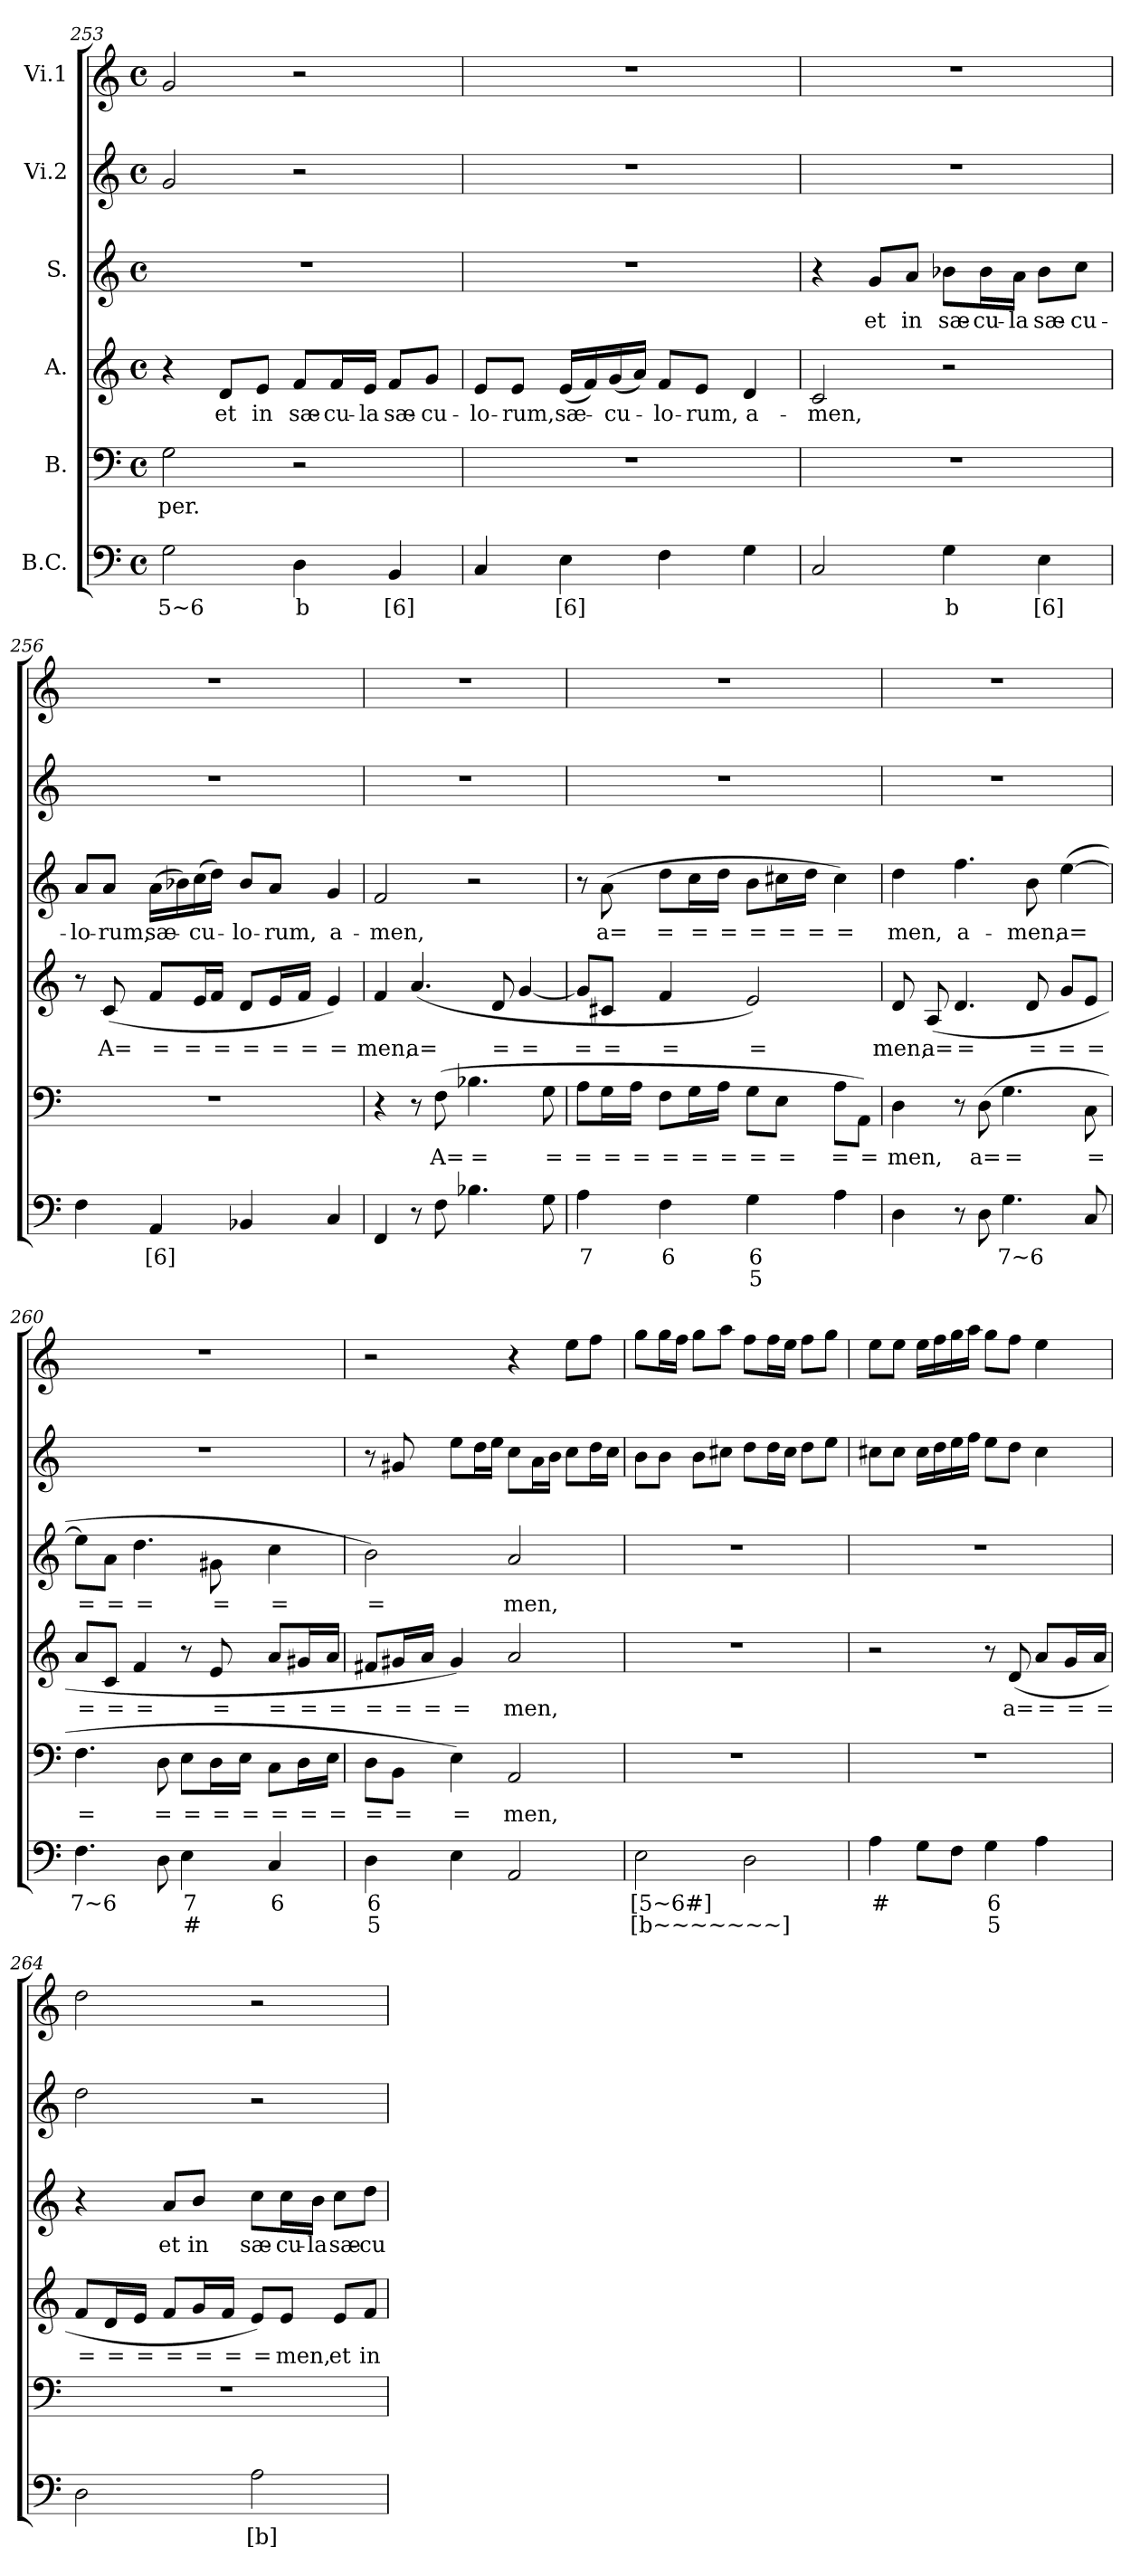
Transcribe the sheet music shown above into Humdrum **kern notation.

**kern	**text	**text	**kern	**text	**kern	**text	**kern	**text	**kern	**kern
*part6	*part6	*part6	*part5	*part5	*part4	*part4	*part3	*part3	*part2	*part1
*staff6	*staff6	*staff6	*staff5	*staff5	*staff4	*staff4	*staff3	*staff3	*staff2	*staff1
*I"B.C.	*	*	*I"B.	*	*I"A.	*	*I"S.	*	*I"Vi.2	*I"Vi.1
*clefF4	*	*	*clefF4	*	*clefG2	*	*clefG2	*	*clefG2	*clefG2
*k[]	*	*	*k[]	*	*k[]	*	*k[]	*	*k[]	*k[]
*C:	*	*	*C:	*	*C:	*	*C:	*	*C:	*C:
*M4/4	*	*	*M4/4	*	*M4/4	*	*M4/4	*	*M4/4	*M4/4
*met(c)	*	*	*met(c)	*	*met(c)	*	*met(c)	*	*met(c)	*met(c)
=253	=253	=253	=253	=253	=253	=253	=253	=253	=253	=253
!	!LO:LY:b	!	!	!LO:LY:b	!	!	!	!	!	!
2G\	5~6	.	2G\	-per.	4r	.	1r	.	2g/	2g/
!	!	!	!	!	!	!LO:LY:b	!	!	!	!
.	.	.	.	.	8d/L	et	.	.	.	.
!	!	!	!	!	!	!LO:LY:b	!	!	!	!
.	.	.	.	.	8e/J	in	.	.	.	.
!	!LO:LY:b	!	!	!	!	!LO:LY:b	!	!	!	!
4D\	b	.	2r	.	8f/L	sæ-	.	.	2r	2r
!	!	!	!	!	!	!LO:LY:b	!	!	!	!
.	.	.	.	.	16f/L	-cu-	.	.	.	.
!	!	!	!	!	!	!LO:LY:b	!	!	!	!
.	.	.	.	.	16e/JJ	-la	.	.	.	.
!	!LO:LY:b	!	!	!	!	!LO:LY:b	!	!	!	!
4BB/	[6]	.	.	.	8f/L	sæ-	.	.	.	.
!	!	!	!	!	!	!LO:LY:b	!	!	!	!
.	.	.	.	.	8g/J	-cu-	.	.	.	.
!!LO:PB:g=z
=254	=254	=254	=254	=254	=254	=254	=254	=254	=254	=254
!	!	!	!	!	!	!LO:LY:b	!	!	!	!
4C/	.	.	1r	.	8e/L	-lo-	1r	.	1r	1r
!	!	!	!	!	!	!LO:LY:b	!	!	!	!
.	.	.	.	.	8e/J	-rum,	.	.	.	.
!	!LO:LY:b	!	!	!	!	!LO:LY:b	!	!	!	!
4E\	[6]	.	.	.	(<16e/LL	sæ-	.	.	.	.
.	.	.	.	.	16f/)	.	.	.	.	.
!	!	!	!	!	!	!LO:LY:b	!	!	!	!
.	.	.	.	.	(<16g/	-cu-	.	.	.	.
.	.	.	.	.	16a/JJ)	.	.	.	.	.
!	!	!	!	!	!	!LO:LY:b	!	!	!	!
4F\	.	.	.	.	8f/L	-lo-	.	.	.	.
!	!	!	!	!	!	!LO:LY:b	!	!	!	!
.	.	.	.	.	8e/J	-rum,	.	.	.	.
!	!	!	!	!	!	!LO:LY:b	!	!	!	!
4G\	.	.	.	.	4d/	a-	.	.	.	.
=255	=255	=255	=255	=255	=255	=255	=255	=255	=255	=255
!	!	!	!	!	!	!LO:LY:b	!	!	!	!
2C/	.	.	1r	.	2c/	-men,	4r	.	1r	1r
!	!	!	!	!	!	!	!	!LO:LY:b	!	!
.	.	.	.	.	.	.	8g/L	et	.	.
!	!	!	!	!	!	!	!	!LO:LY:b	!	!
.	.	.	.	.	.	.	8a/J	in	.	.
!	!LO:LY:b	!	!	!	!	!	!	!LO:LY:b	!	!
4G\	b	.	.	.	2r	.	8b-X\L	sæ-	.	.
!	!	!	!	!	!	!	!	!LO:LY:b	!	!
.	.	.	.	.	.	.	16b-\L	-cu-	.	.
!	!	!	!	!	!	!	!	!LO:LY:b	!	!
.	.	.	.	.	.	.	16a\JJ	-la	.	.
!	!LO:LY:b	!	!	!	!	!	!	!LO:LY:b	!	!
4E\	[6]	.	.	.	.	.	8b-\L	sæ-	.	.
!	!	!	!	!	!	!	!	!LO:LY:b	!	!
.	.	.	.	.	.	.	8cc\J	-cu-	.	.
=256	=256	=256	=256	=256	=256	=256	=256	=256	=256	=256
!	!	!	!	!	!	!	!	!LO:LY:b	!	!
4F\	.	.	1r	.	8r	.	8a/L	-lo-	1r	1r
!	!	!	!	!	!	!LO:LY:b	!	!LO:LY:b	!	!
.	.	.	.	.	(<8c/	A=	8a/J	-rum,	.	.
!	!LO:LY:b	!	!	!	!	!LO:LY:b	!	!LO:LY:b	!	!
4AA/	[6]	.	.	.	8f/L	=	(>16a\LL	sæ-	.	.
.	.	.	.	.	.	.	16b-X\)	.	.	.
!	!	!	!	!	!	!LO:LY:b	!	!LO:LY:b	!	!
.	.	.	.	.	16e/L	=	(>16cc\	-cu-	.	.
!	!	!	!	!	!	!LO:LY:b	!	!	!	!
.	.	.	.	.	16f/JJ	=	16dd\JJ)	.	.	.
!	!	!	!	!	!	!LO:LY:b	!	!LO:LY:b	!	!
4BB-X/	.	.	.	.	8d/L	=	8b-/L	-lo-	.	.
!	!	!	!	!	!	!LO:LY:b	!	!LO:LY:b	!	!
.	.	.	.	.	16e/L	=	8a/J	-rum,	.	.
!	!	!	!	!	!	!LO:LY:b	!	!	!	!
.	.	.	.	.	16f/JJ	=	.	.	.	.
!	!	!	!	!	!	!LO:LY:b	!	!LO:LY:b	!	!
4C/	.	.	.	.	4e/)	=	4g/	a-	.	.
!!LO:LB:g=z
=257	=257	=257	=257	=257	=257	=257	=257	=257	=257	=257
!	!	!	!	!	!	!LO:LY:b	!	!LO:LY:b	!	!
4FF/	.	.	4r	.	4f/	men,	2f/	-men,	1r	1r
!	!	!	!	!	!	!LO:LY:b	!	!	!	!
8r	.	.	8r	.	(<4.a/	a=	.	.	.	.
!	!	!	!	!LO:LY:b	!	!	!	!	!	!
8F\	.	.	(>8F\	A=	.	.	.	.	.	.
!	!	!	!	!LO:LY:b	!	!	!	!	!	!
4.B-X\	.	.	4.B-X\	=	.	.	2r	.	.	.
!	!	!	!	!	!	!LO:LY:b	!	!	!	!
.	.	.	.	.	8d/	=	.	.	.	.
!	!	!	!	!	!	!LO:LY:b	!	!	!	!
.	.	.	.	.	[4g/	=	.	.	.	.
!	!	!	!	!LO:LY:b	!	!	!	!	!	!
8G\	.	.	8G\	=	.	.	.	.	.	.
=258	=258	=258	=258	=258	=258	=258	=258	=258	=258	=258
!	!LO:LY:b	!	!	!LO:LY:b	!	!LO:LY:b	!	!	!	!
4A\	7	.	8A\L	=	8g/L]	=	8r	.	1r	1r
!	!	!	!	!LO:LY:b	!	!LO:LY:b	!	!LO:LY:b	!	!
.	.	.	16G\L	=	8c#X/J	=	(<8a\	a=	.	.
!	!	!	!	!LO:LY:b	!	!	!	!	!	!
.	.	.	16A\JJ	=	.	.	.	.	.	.
!	!LO:LY:b	!	!	!LO:LY:b	!	!LO:LY:b	!	!LO:LY:b	!	!
4F\	6	.	8F\L	=	4f/	=	8dd\L	=	.	.
!	!	!	!	!LO:LY:b	!	!	!	!LO:LY:b	!	!
.	.	.	16G\L	=	.	.	16cc\L	=	.	.
!	!	!	!	!LO:LY:b	!	!	!	!LO:LY:b	!	!
.	.	.	16A\JJ	=	.	.	16dd\JJ	=	.	.
!	!LO:LY:b	!LO:LY:b	!	!LO:LY:b	!	!LO:LY:b	!	!LO:LY:b	!	!
4G\	6	5	8G\L	=	2e/)	=	8b\L	=	.	.
!	!	!	!	!LO:LY:b	!	!	!	!LO:LY:b	!	!
.	.	.	8E\J	=	.	.	16cc#X\L	=	.	.
!	!	!	!	!	!	!	!	!LO:LY:b	!	!
.	.	.	.	.	.	.	16dd\JJ	=	.	.
!	!	!	!	!LO:LY:b	!	!	!	!LO:LY:b	!	!
4A\	.	.	8A\L	=	.	.	4cc#\)	=	.	.
!	!	!	!	!LO:LY:b	!	!	!	!	!	!
.	.	.	8AA\J)	=	.	.	.	.	.	.
=259	=259	=259	=259	=259	=259	=259	=259	=259	=259	=259
!	!	!	!	!LO:LY:b	!	!LO:LY:b	!	!LO:LY:b	!	!
4D\	.	.	4D\	men,	8d/	men,	4dd\	men,	1r	1r
!	!	!	!	!	!	!LO:LY:b	!	!	!	!
.	.	.	.	.	(>8A/	a=	.	.	.	.
!	!	!	!	!	!	!LO:LY:b	!	!LO:LY:b	!	!
8r	.	.	8r	.	4.d/	=	4.ff\	a-	.	.
!	!	!	!	!LO:LY:b	!	!	!	!	!	!
8D\	.	.	(<8D\	a=	.	.	.	.	.	.
!	!LO:LY:b	!	!	!LO:LY:b	!	!	!	!	!	!
4.G\	7~6	.	4.G\	=	.	.	.	.	.	.
!	!	!	!	!	!	!LO:LY:b	!	!LO:LY:b	!	!
.	.	.	.	.	8d/	=	8b\	-men,	.	.
!	!	!	!	!	!	!LO:LY:b	!	!LO:LY:b	!	!
.	.	.	.	.	8g/L	=	(<[4ee\	a=	.	.
!	!	!	!	!LO:LY:b	!	!LO:LY:b	!	!	!	!
8C/	.	.	8C\	=	8e/J	=	.	.	.	.
=260	=260	=260	=260	=260	=260	=260	=260	=260	=260	=260
!	!LO:LY:b	!	!	!LO:LY:b	!	!LO:LY:b	!	!LO:LY:b	!	!
4.F\	7~6	.	4.F\	=	8a/L	=	8ee\L]	=	1r	1r
!	!	!	!	!	!	!LO:LY:b	!	!LO:LY:b	!	!
.	.	.	.	.	8c/J	=	8a\J	=	.	.
!	!	!	!	!	!	!LO:LY:b	!	!LO:LY:b	!	!
.	.	.	.	.	4f/	=	4.dd\	=	.	.
!	!	!	!	!LO:LY:b	!	!	!	!	!	!
8D\	.	.	8D\	=	.	.	.	.	.	.
!	!LO:LY:b	!LO:LY:b	!	!LO:LY:b	!	!LO:LY:b	!	!	!	!
4E\	7	#	8E\L	=	8r	=	.	.	.	.
!	!	!	!	!LO:LY:b	!	!LO:LY:b	!	!LO:LY:b	!	!
.	.	.	16D\L	=	8e/	=	8g#X\	=	.	.
!	!	!	!	!LO:LY:b	!	!	!	!	!	!
.	.	.	16E\JJ	=	.	.	.	.	.	.
!	!LO:LY:b	!	!	!LO:LY:b	!	!LO:LY:b	!	!LO:LY:b	!	!
4C/	6	.	8C\L	=	8a/L	=	4cc\	=	.	.
!	!	!	!	!LO:LY:b	!	!LO:LY:b	!	!	!	!
.	.	.	16D\L	=	16g#X/L	=	.	.	.	.
!	!	!	!	!LO:LY:b	!	!LO:LY:b	!	!	!	!
.	.	.	16E\JJ	=	16a/JJ	=	.	.	.	.
!!LO:PB:g=z
=261	=261	=261	=261	=261	=261	=261	=261	=261	=261	=261
!	!LO:LY:b	!LO:LY:b	!	!LO:LY:b	!	!LO:LY:b	!	!LO:LY:b	!	!
4D\	6	5	8D\L	=	8f#X/L	=	2b\)	=	8r	2r
!	!	!	!	!LO:LY:b	!	!LO:LY:b	!	!	!	!
.	.	.	8BB\J	=	16g#X/L	=	.	.	8g#X/	.
!	!	!	!	!	!	!LO:LY:b	!	!	!	!
.	.	.	.	.	16a/JJ	=	.	.	.	.
!	!	!	!	!LO:LY:b	!	!LO:LY:b	!	!	!	!
4E\	.	.	4E\)	=	4g#/)	=	.	.	8ee\L	.
.	.	.	.	.	.	.	.	.	16dd\L	.
.	.	.	.	.	.	.	.	.	16ee\JJ	.
!	!	!	!	!LO:LY:b	!	!LO:LY:b	!	!LO:LY:b	!	!
2AA/	.	.	2AA/	men,	2a/	men,	2a/	men,	8cc\L	4r
.	.	.	.	.	.	.	.	.	16a\L	.
.	.	.	.	.	.	.	.	.	16b\JJ	.
.	.	.	.	.	.	.	.	.	8cc\L	8ee\L
.	.	.	.	.	.	.	.	.	16dd\L	8ff\J
.	.	.	.	.	.	.	.	.	16cc\JJ	.
=262	=262	=262	=262	=262	=262	=262	=262	=262	=262	=262
!	!LO:LY:b	!LO:LY:b	!	!	!	!	!	!	!	!
2E\	[5~6#]	[b~~~~~~~]	1r	.	1r	.	1r	.	8b\L	8gg\L
.	.	.	.	.	.	.	.	.	8b\J	16gg\L
.	.	.	.	.	.	.	.	.	.	16ff\JJ
.	.	.	.	.	.	.	.	.	8b\L	8gg\L
.	.	.	.	.	.	.	.	.	8cc#X\J	8aa\J
2D\	.	.	.	.	.	.	.	.	8dd\L	8ff\L
.	.	.	.	.	.	.	.	.	16dd\L	16ff\L
.	.	.	.	.	.	.	.	.	16cc#\JJ	16ee\JJ
.	.	.	.	.	.	.	.	.	8dd\L	8ff\L
.	.	.	.	.	.	.	.	.	8ee\J	8gg\J
!!LO:LB:g=z
=263	=263	=263	=263	=263	=263	=263	=263	=263	=263	=263
!	!LO:LY:b	!	!	!	!	!	!	!	!	!
4A\	#	.	1r	.	2r	.	1r	.	8cc#X\L	8ee\L
.	.	.	.	.	.	.	.	.	8cc#\J	8ee\J
8G\L	.	.	.	.	.	.	.	.	16cc#\LL	16ee\LL
.	.	.	.	.	.	.	.	.	16dd\	16ff\
8F\J	.	.	.	.	.	.	.	.	16ee\	16gg\
.	.	.	.	.	.	.	.	.	16ff\JJ	16aa\JJ
!	!LO:LY:b	!LO:LY:b	!	!	!	!	!	!	!	!
4G\	6	5	.	.	8r	.	.	.	8ee\L	8gg\L
!	!	!	!	!	!	!LO:LY:b	!	!	!	!
.	.	.	.	.	(<8d/	a=	.	.	8dd\J	8ff\J
!	!	!	!	!	!	!LO:LY:b	!	!	!	!
4A\	.	.	.	.	8a/L	=	.	.	4cc#\	4ee\
!	!	!	!	!	!	!LO:LY:b	!	!	!	!
.	.	.	.	.	16g/L	=	.	.	.	.
!	!	!	!	!	!	!LO:LY:b	!	!	!	!
.	.	.	.	.	16a/JJ	=	.	.	.	.
=264	=264	=264	=264	=264	=264	=264	=264	=264	=264	=264
!	!	!	!	!	!	!LO:LY:b	!	!	!	!
2D\	.	.	1r	.	8f/L	=	4r	.	2dd\	2dd\
!	!	!	!	!	!	!LO:LY:b	!	!	!	!
.	.	.	.	.	16d/L	=	.	.	.	.
!	!	!	!	!	!	!LO:LY:b	!	!	!	!
.	.	.	.	.	16e/JJ	=	.	.	.	.
!	!	!	!	!	!	!LO:LY:b	!	!LO:LY:b	!	!
.	.	.	.	.	8f/L	=	8a/L	et	.	.
!	!	!	!	!	!	!LO:LY:b	!	!LO:LY:b	!	!
.	.	.	.	.	16g/L	=	8b/J	in	.	.
!	!	!	!	!	!	!LO:LY:b	!	!	!	!
.	.	.	.	.	16f/JJ	=	.	.	.	.
!	!LO:LY:b	!	!	!	!	!LO:LY:b	!	!LO:LY:b	!	!
2A\	[b]	.	.	.	8e/L)	=	8cc\L	sæ-	2r	2r
!	!	!	!	!	!	!LO:LY:b	!	!LO:LY:b	!	!
.	.	.	.	.	8e/J	men,	16cc\L	-cu-	.	.
!	!	!	!	!	!	!	!	!LO:LY:b	!	!
.	.	.	.	.	.	.	16b\JJ	-la	.	.
!	!	!	!	!	!	!LO:LY:b	!	!LO:LY:b	!	!
.	.	.	.	.	8e/L	et	8cc\L	sæ-	.	.
!	!	!	!	!	!	!LO:LY:b	!	!LO:LY:b	!	!
.	.	.	.	.	8f/J	in	8dd\J	-cu-	.	.
=	=	=	=	=	=	=	=	=	=	=
*-	*-	*-	*-	*-	*-	*-	*-	*-	*-	*-
